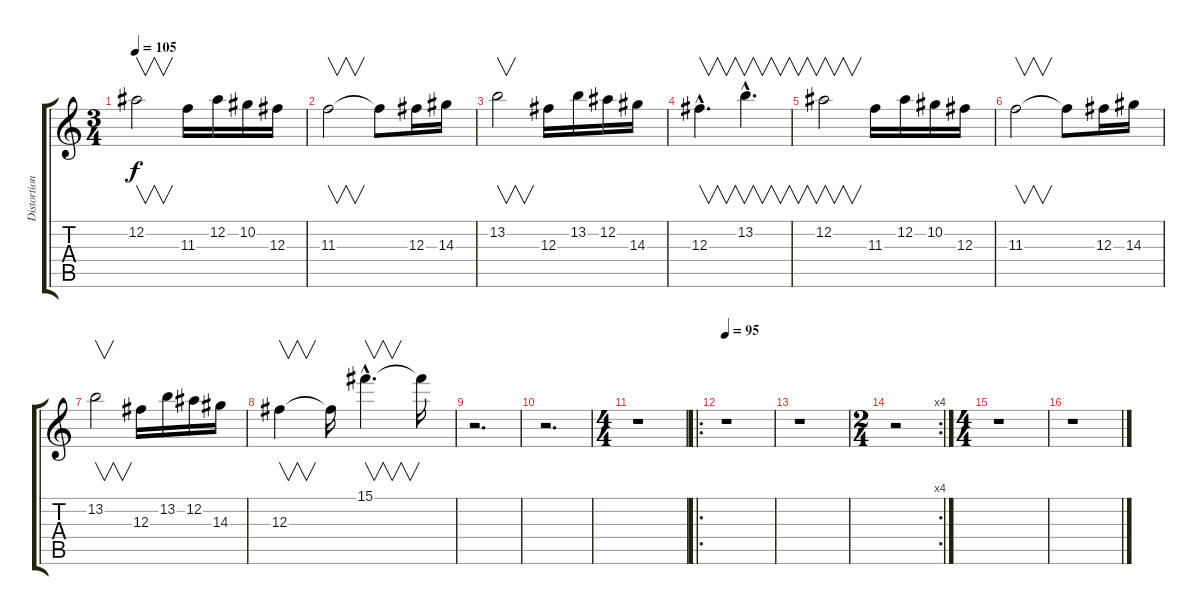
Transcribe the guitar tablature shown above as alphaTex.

\track ("Distortion guitar [Lead]" "Distortion") {instrument distortionguitar}
\staff {score tabs}
\tuning (Eb4 Bb3 Gb3 Db3 Ab2 Eb2) {hide}
\ts (3 4)
\tempo 105
\clef g2
\ks c
12.2.2{v dy f} 11.3.16 12.2.16 10.2.16 12.3.16 |
11.3.2{v} 11.3{t}.8 12.3.16 14.3.16 |
13.2.2{v} 12.3.16 13.2.16 12.2.16 14.3.16 |
12.3{hac}.4{v d} 13.2{hac}.4{v d} |
12.2.2{v} 11.3.16 12.2.16 10.2.16 12.3.16 |
11.3.2{v} 11.3{t}.8 12.3.16 14.3.16 |
13.2.2{v} 12.3.16 13.2.16 12.2.16 14.3.16 |
12.3.4{v} 12.3{t}.16 15.1{hac}.4{v d} 15.1{t}.16 |
r.2{d} |
r.2{d} |
\ts (4 4)
r.1 |
\ro
\tempo 95
r.1 |
r.1 |
\rc 4
\ts (2 4)
r.2 |
\ts (4 4)
r.1 |
r.1
